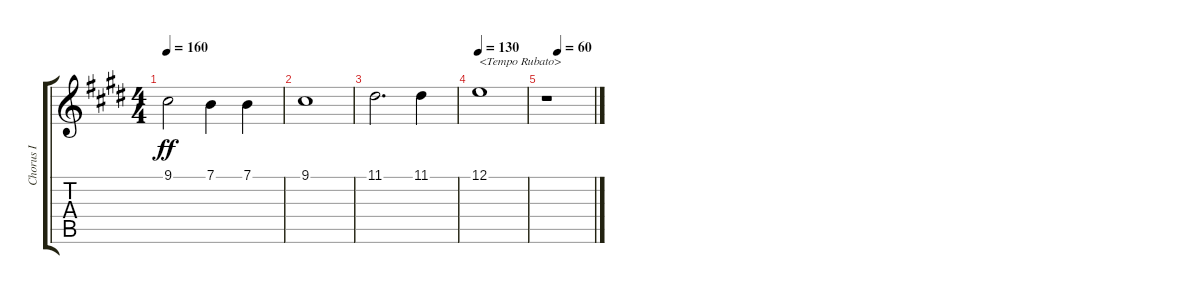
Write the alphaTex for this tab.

\track ("Chorus I" "Chorus I") {instrument voiceoohs}
\staff {score tabs}
\tuning (E4 B3 G3 D3 A2 E2) {hide}
\ts (4 4)
\tempo 160
\clef g2
\ks e
9.1.2{dy ff} 7.1.4 7.1.4 |
9.1.1 |
11.1.2{d} 11.1.4 |
\tempo 130
12.1.1{txt "<Tempo Rubato>"} |
\tempo (60 0.25)
r.1
